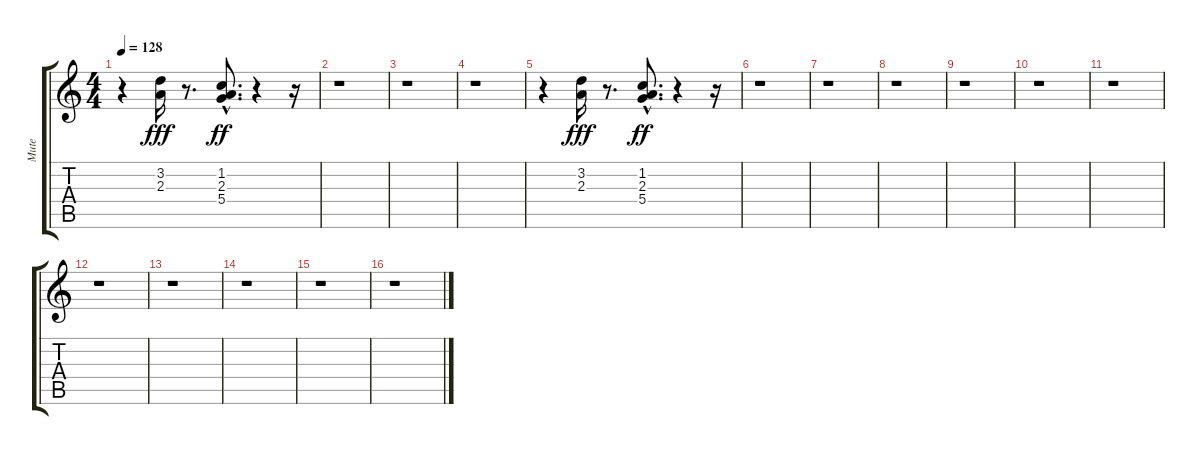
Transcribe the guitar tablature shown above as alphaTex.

\track ("Mute" "Mute") {instrument electricguitarmuted}
\staff {score tabs}
\tuning (E4 B3 G3 D3 A2 E2) {hide}
\ts (4 4)
\tempo 128
\clef g2
\ks c
r.4{dy ff} (3.2 2.3).16{dy fff} r.8{d} (1.2{hac} 2.3{hac} 5.4{hac}).8{d dy ff} r.4 r.16 |
r.1 |
r.1 |
r.1 |
r.4 (3.2 2.3).16{dy fff} r.8{d} (1.2{hac} 2.3{hac} 5.4{hac}).8{d dy ff} r.4 r.16 |
r.1 |
r.1 |
r.1 |
r.1 |
r.1 |
r.1 |
r.1 |
r.1 |
r.1 |
r.1 |
r.1
